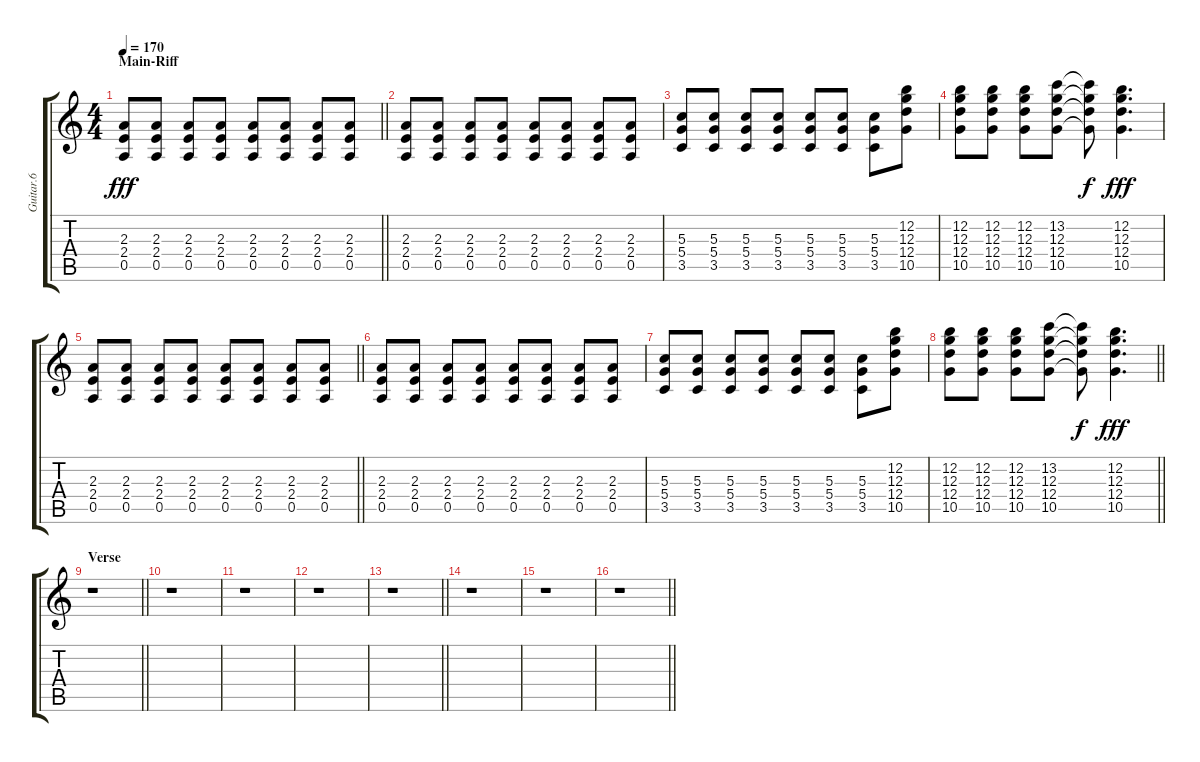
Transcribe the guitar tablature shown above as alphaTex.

\track ("Guitar.6" "Guitar.6") {instrument overdrivenguitar}
\staff {score tabs}
\tuning (E4 B3 G3 D3 A2 E2) {hide}
\ts (4 4)
\section ("" "Main-Riff")
\tempo 170
\clef g2
\barLineRight lightlight
\ks c
(2.3 2.4 0.5).8{dy fff} (2.3 2.4 0.5).8 (2.3 2.4 0.5).8 (2.3 2.4 0.5).8 (2.3 2.4 0.5).8 (2.3 2.4 0.5).8 (2.3 2.4 0.5).8 (2.3 2.4 0.5).8 |
(2.3 2.4 0.5).8 (2.3 2.4 0.5).8 (2.3 2.4 0.5).8 (2.3 2.4 0.5).8 (2.3 2.4 0.5).8 (2.3 2.4 0.5).8 (2.3 2.4 0.5).8 (2.3 2.4 0.5).8 |
(5.3 5.4 3.5).8 (5.3 5.4 3.5).8 (5.3 5.4 3.5).8 (5.3 5.4 3.5).8 (5.3 5.4 3.5).8 (5.3 5.4 3.5).8 (5.3 5.4 3.5).8 (12.2 12.3 12.4 10.5).8 |
(12.2 12.3 12.4 10.5).8 (12.2 12.3 12.4 10.5).8 (12.2 12.3 12.4 10.5).8 (13.2 12.3 12.4 10.5).8 (13.2{t} 12.3{t} 12.4{t} 10.5{t}).8{dy f} (12.2 12.3 12.4 10.5).4{d dy fff} |
\barLineRight lightlight
(2.3 2.4 0.5).8 (2.3 2.4 0.5).8 (2.3 2.4 0.5).8 (2.3 2.4 0.5).8 (2.3 2.4 0.5).8 (2.3 2.4 0.5).8 (2.3 2.4 0.5).8 (2.3 2.4 0.5).8 |
(2.3 2.4 0.5).8 (2.3 2.4 0.5).8 (2.3 2.4 0.5).8 (2.3 2.4 0.5).8 (2.3 2.4 0.5).8 (2.3 2.4 0.5).8 (2.3 2.4 0.5).8 (2.3 2.4 0.5).8 |
(5.3 5.4 3.5).8 (5.3 5.4 3.5).8 (5.3 5.4 3.5).8 (5.3 5.4 3.5).8 (5.3 5.4 3.5).8 (5.3 5.4 3.5).8 (5.3 5.4 3.5).8 (12.2 12.3 12.4 10.5).8 |
\barLineRight lightlight
(12.2 12.3 12.4 10.5).8 (12.2 12.3 12.4 10.5).8 (12.2 12.3 12.4 10.5).8 (13.2 12.3 12.4 10.5).8 (13.2{t} 12.3{t} 12.4{t} 10.5{t}).8{dy f} (12.2 12.3 12.4 10.5).4{d dy fff} |
\section ("" "Verse")
\barLineRight lightlight
r.1 |
r.1 |
r.1 |
r.1 |
\barLineRight lightlight
r.1 |
r.1 |
r.1 |
\barLineRight lightlight
r.1
